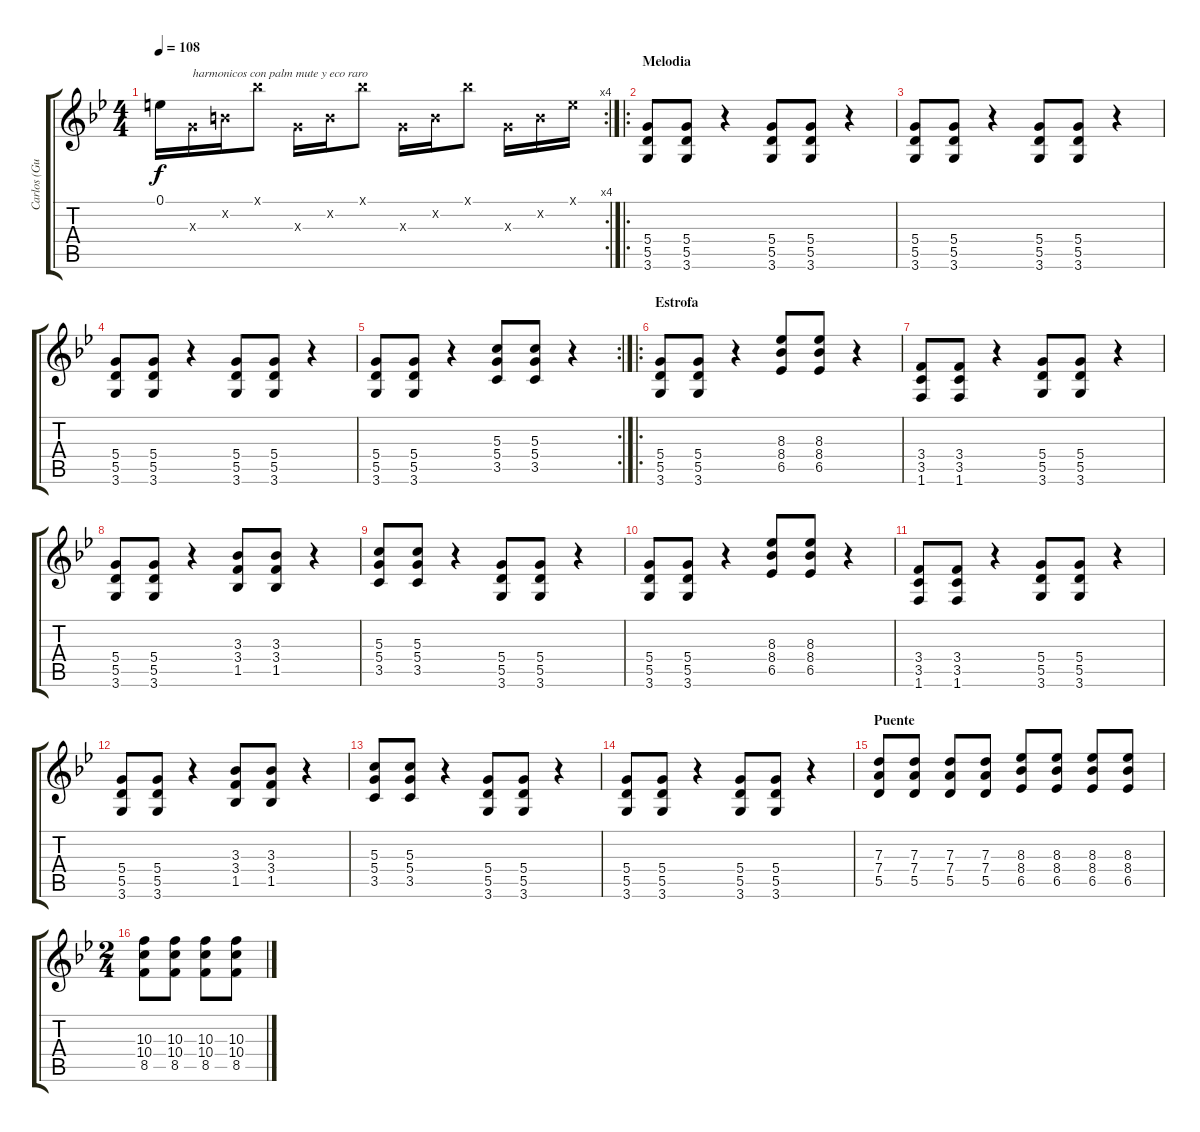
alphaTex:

\track ("Carlos (Guitarra)" "Carlos (Gu") {instrument distortionguitar}
\staff {score tabs}
\tuning (E4 B3 G3 D3 A2 E2) {hide}
\rc 4
\ts (4 4)
\tempo 108
\clef g2
\ks bb
0.1.16{dy f instrument distortionguitar} 0.3{x}.16{txt "harmonicos con palm mute y eco raro" instrument electricguitarmuted} 0.2{x}.16 6.1{x}.8 0.3{x}.16 0.2{x}.16 6.1{x}.8 0.3{x}.16 0.2{x}.16 6.1{x}.8 0.3{x}.16 0.2{x}.16 0.1{x}.16 |
\ro
\section ("" "Melodia")
(5.4 5.5 3.6).8{instrument distortionguitar} (5.4 5.5 3.6).8 r.4 (5.4 5.5 3.6).8 (5.4 5.5 3.6).8 r.4 |
(5.4 5.5 3.6).8 (5.4 5.5 3.6).8 r.4 (5.4 5.5 3.6).8 (5.4 5.5 3.6).8 r.4 |
(5.4 5.5 3.6).8 (5.4 5.5 3.6).8 r.4 (5.4 5.5 3.6).8 (5.4 5.5 3.6).8 r.4 |
\rc 2
(5.4 5.5 3.6).8 (5.4 5.5 3.6).8 r.4 (5.3 5.4 3.5).8 (5.3 5.4 3.5).8 r.4 |
\ro
\section ("" "Estrofa")
(5.4 5.5 3.6).8 (5.4 5.5 3.6).8 r.4 (8.3 8.4 6.5).8 (8.3 8.4 6.5).8 r.4 |
(3.4 3.5 1.6).8 (3.4 3.5 1.6).8 r.4 (5.4 5.5 3.6).8 (5.4 5.5 3.6).8 r.4 |
(5.4 5.5 3.6).8 (5.4 5.5 3.6).8 r.4 (3.3 3.4 1.5).8 (3.3 3.4 1.5).8 r.4 |
(5.3 5.4 3.5).8 (5.3 5.4 3.5).8 r.4 (5.4 5.5 3.6).8 (5.4 5.5 3.6).8 r.4 |
(5.4 5.5 3.6).8 (5.4 5.5 3.6).8 r.4 (8.3 8.4 6.5).8 (8.3 8.4 6.5).8 r.4 |
(3.4 3.5 1.6).8 (3.4 3.5 1.6).8 r.4 (5.4 5.5 3.6).8 (5.4 5.5 3.6).8 r.4 |
(5.4 5.5 3.6).8 (5.4 5.5 3.6).8 r.4 (3.3 3.4 1.5).8 (3.3 3.4 1.5).8 r.4 |
(5.3 5.4 3.5).8 (5.3 5.4 3.5).8 r.4 (5.4 5.5 3.6).8 (5.4 5.5 3.6).8 r.4 |
(5.4 5.5 3.6).8 (5.4 5.5 3.6).8 r.4 (5.4 5.5 3.6).8 (5.4 5.5 3.6).8 r.4 |
\section ("" "Puente")
(7.3 7.4 5.5).8 (7.3 7.4 5.5).8 (7.3 7.4 5.5).8 (7.3 7.4 5.5).8 (8.3 8.4 6.5).8 (8.3 8.4 6.5).8 (8.3 8.4 6.5).8 (8.3 8.4 6.5).8 |
\ts (2 4)
(10.3 10.4 8.5).8 (10.3 10.4 8.5).8 (10.3 10.4 8.5).8 (10.3 10.4 8.5).8
